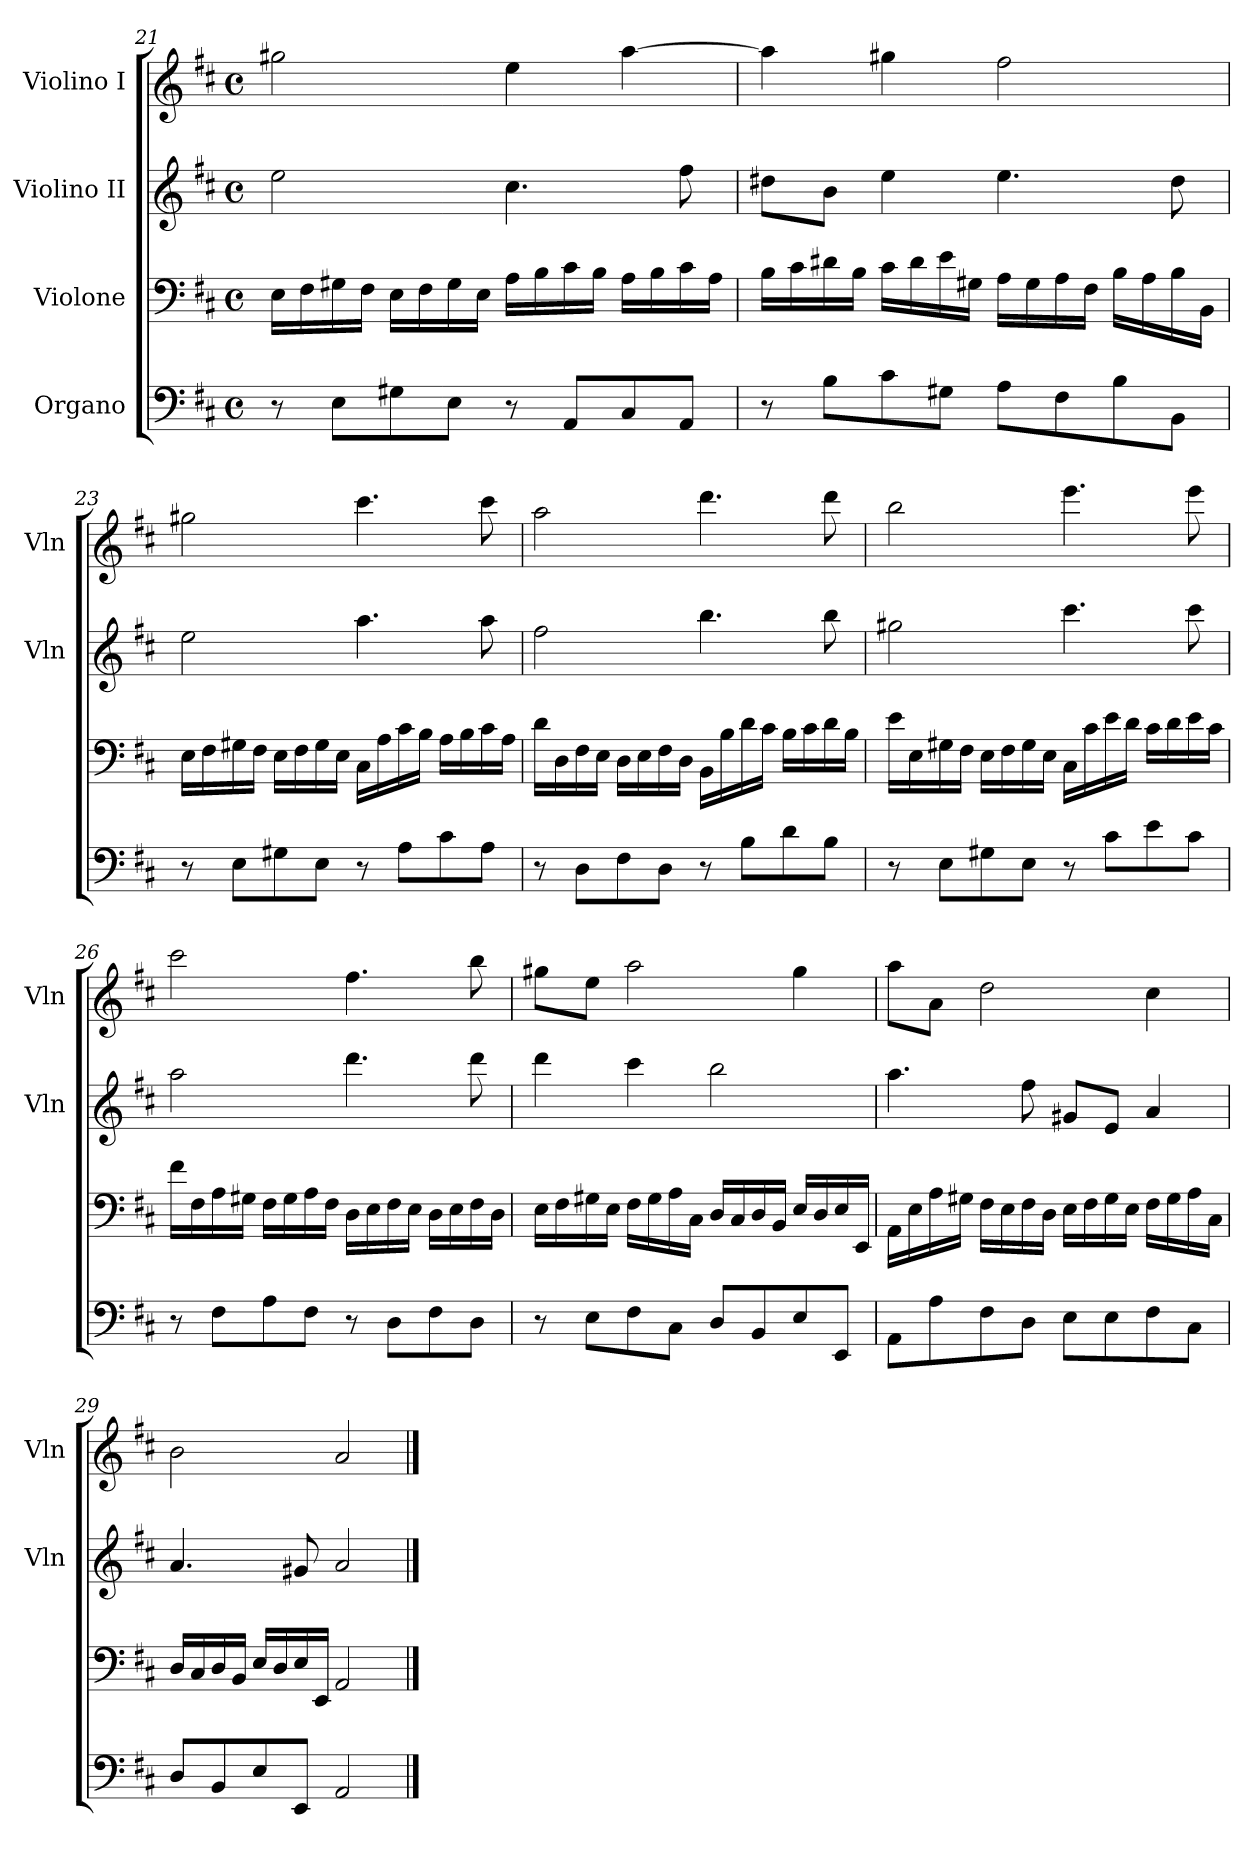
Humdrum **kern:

**kern	**kern	**kern	**kern
*part4	*part3	*part2	*part1
*staff4	*staff3	*staff2	*staff1
*I"Organo	*I"Violone	*I"Violino II	*I"Violino I
*	*	*I'Vln	*I'Vln
*clefF4	*clefF4	*clefG2	*clefG2
*k[f#c#]	*k[f#c#]	*k[f#c#]	*k[f#c#]
*D:	*D:	*D:	*D:
*M4/4	*M4/4	*M4/4	*M4/4
*met(c)	*met(c)	*met(c)	*met(c)
=21	=21	=21	=21
8r	16ELL	2ee	2gg#X
.	16F#	.	.
8EL	16G#X	.	.
.	16F#JJ	.	.
8G#X	16ELL	.	.
.	16F#	.	.
8EJ	16G#	.	.
.	16EJJ	.	.
8r	16ALL	4.cc#	4ee
.	16B	.	.
8AAL	16c#	.	.
.	16BJJ	.	.
8C#	16ALL	.	[4aa
.	16B	.	.
8AAJ	16c#	8ff#	.
.	16AJJ	.	.
=22	=22	=22	=22
8r	16BLL	8dd#XL	4aa]
.	16c#	.	.
8BL	16d#X	8bJ	.
.	16BJJ	.	.
8c#	16c#LL	4ee	4gg#X
.	16d#	.	.
8G#XJ	16e	.	.
.	16G#XJJ	.	.
8AL	16ALL	4.ee	2ff#
.	16G#	.	.
8F#	16A	.	.
.	16F#JJ	.	.
8B	16BLL	.	.
.	16A	.	.
8BBJ	16B	8dd#	.
.	16BBJJ	.	.
=23	=23	=23	=23
8r	16ELL	2ee	2gg#X
.	16F#	.	.
8EL	16G#X	.	.
.	16F#JJ	.	.
8G#X	16ELL	.	.
.	16F#	.	.
8EJ	16G#	.	.
.	16EJJ	.	.
8r	16C#LL	4.aa	4.ccc#
.	16A	.	.
8AL	16c#	.	.
.	16BJJ	.	.
8c#	16ALL	.	.
.	16B	.	.
8AJ	16c#	8aa	8ccc#
.	16AJJ	.	.
=24	=24	=24	=24
8r	16dLL	2ff#	2aa
.	16D	.	.
8DL	16F#	.	.
.	16EJJ	.	.
8F#	16DLL	.	.
.	16E	.	.
8DJ	16F#	.	.
.	16DJJ	.	.
8r	16BBLL	4.bb	4.ddd
.	16B	.	.
8BL	16d	.	.
.	16c#JJ	.	.
8d	16BLL	.	.
.	16c#	.	.
8BJ	16d	8bb	8ddd
.	16BJJ	.	.
=25	=25	=25	=25
8r	16eLL	2gg#X	2bb
.	16E	.	.
8EL	16G#X	.	.
.	16F#JJ	.	.
8G#X	16ELL	.	.
.	16F#	.	.
8EJ	16G#	.	.
.	16EJJ	.	.
8r	16C#LL	4.ccc#	4.eee
.	16c#	.	.
8c#L	16e	.	.
.	16dJJ	.	.
8e	16c#LL	.	.
.	16d	.	.
8c#J	16e	8ccc#	8eee
.	16c#JJ	.	.
=26	=26	=26	=26
8r	16f#LL	2aa	2ccc#
.	16F#	.	.
8F#L	16A	.	.
.	16G#XJJ	.	.
8A	16F#LL	.	.
.	16G#	.	.
8F#J	16A	.	.
.	16F#JJ	.	.
8r	16DLL	4.ddd	4.ff#
.	16E	.	.
8DL	16F#	.	.
.	16EJJ	.	.
8F#	16DLL	.	.
.	16E	.	.
8DJ	16F#	8ddd	8bb
.	16DJJ	.	.
=27	=27	=27	=27
8r	16ELL	4ddd	8gg#XL
.	16F#	.	.
8EL	16G#X	.	8eeJ
.	16EJJ	.	.
8F#	16F#LL	4ccc#	2aa
.	16G#	.	.
8C#J	16A	.	.
.	16C#JJ	.	.
8DL	16DLL	2bb	.
.	16C#	.	.
8BB	16D	.	.
.	16BBJJ	.	.
8E	16ELL	.	4gg#
.	16D	.	.
8EEJ	16E	.	.
.	16EEJJ	.	.
=28	=28	=28	=28
8AAL	16AALL	4.aa	8aaL
.	16E	.	.
8A	16A	.	8aJ
.	16G#XJJ	.	.
8F#	16F#LL	.	2dd
.	16E	.	.
8DJ	16F#	8ff#	.
.	16DJJ	.	.
8EL	16ELL	8g#XL	.
.	16F#	.	.
8E	16G#	8eJ	.
.	16EJJ	.	.
8F#	16F#LL	4a	4cc#
.	16G#	.	.
8C#J	16A	.	.
.	16C#JJ	.	.
=29	=29	=29	=29
8DL	16DLL	4.a	2b
.	16C#	.	.
8BB	16D	.	.
.	16BBJJ	.	.
8E	16ELL	.	.
.	16D	.	.
8EEJ	16E	8g#X	.
.	16EEJJ	.	.
2AA	2AA	2a	2a
==	==	==	==
*-	*-	*-	*-
